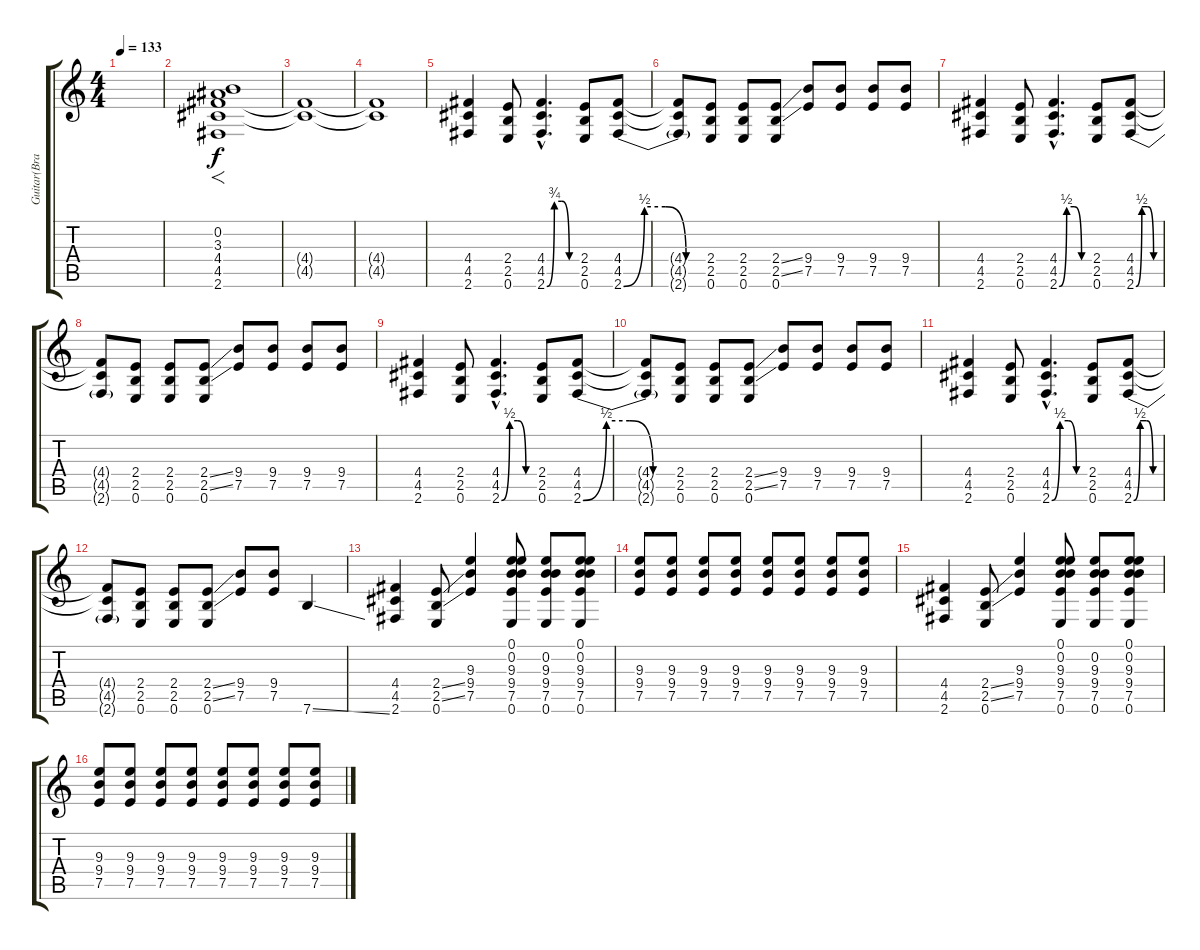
\track ("Guitar(Brazil its the best place)" "Guitar(Bra") {instrument overdrivenguitar}
\staff {score tabs}
\tuning (E4 B3 G3 D3 A2 E2) {hide}
\ts (4 4)
\tempo 133
\clef g2
\ks c
|
(0.2 3.3 4.4 4.5 2.6).1{f} |
(4.4{t} 4.5{t}).1 |
(4.4{t} 4.5{t}).1 |
(4.4 4.5 2.6).4 (2.4 2.5 0.6).8 (4.4{hac} 4.5{hac} 2.6{be (custom 0 0 15 3 30 3 45 0 60 0) hac}).4{d} (2.4 2.5 0.6).8 (4.4 4.5 2.6{be (custom 0 0 15 2 30 2 45 0 60 0)}).8 |
(4.4{t} 4.5{t} 2.6{t}).8 (2.4 2.5 0.6).8 (2.4 2.5 0.6).8 (2.4{ss} 2.5{ss} 0.6).8 (9.4 7.5).8 (9.4 7.5).8 (9.4 7.5).8 (9.4 7.5).8 |
(4.4 4.5 2.6).4 (2.4 2.5 0.6).8 (4.4{hac} 4.5{hac} 2.6{be (custom 0 0 15 2 30 2 45 0 60 0) hac}).4{d} (2.4 2.5 0.6).8 (4.4 4.5 2.6{be (custom 0 0 15 2 30 2 45 0 60 0)}).8 |
(4.4{t} 4.5{t} 2.6{t}).8 (2.4 2.5 0.6).8 (2.4 2.5 0.6).8 (2.4{ss} 2.5{ss} 0.6).8 (9.4 7.5).8 (9.4 7.5).8 (9.4 7.5).8 (9.4 7.5).8 |
(4.4 4.5 2.6).4 (2.4 2.5 0.6).8 (4.4{hac} 4.5{hac} 2.6{be (custom 0 0 15 2 30 2 45 0 60 0) hac}).4{d} (2.4 2.5 0.6).8 (4.4 4.5 2.6{be (custom 0 0 15 2 30 2 45 0 60 0)}).8 |
(4.4{t} 4.5{t} 2.6{t}).8 (2.4 2.5 0.6).8 (2.4 2.5 0.6).8 (2.4{ss} 2.5{ss} 0.6).8 (9.4 7.5).8 (9.4 7.5).8 (9.4 7.5).8 (9.4 7.5).8 |
(4.4 4.5 2.6).4 (2.4 2.5 0.6).8 (4.4{hac} 4.5{hac} 2.6{be (custom 0 0 15 2 30 2 45 0 60 0) hac}).4{d} (2.4 2.5 0.6).8 (4.4 4.5 2.6{be (custom 0 0 15 2 30 2 45 0 60 0)}).8 |
(4.4{t} 4.5{t} 2.6{t}).8 (2.4 2.5 0.6).8 (2.4 2.5 0.6).8 (2.4{ss} 2.5{ss} 0.6).8 (9.4 7.5).8 (9.4 7.5).8 7.6{ss}.4 |
(4.4 4.5 2.6).4 (2.4{ss} 2.5{ss} 0.6).8 (9.3 9.4 7.5).4 (0.1 0.2 9.3 9.4 7.5 0.6).8 (0.2 9.3 9.4 7.5 0.6).8 (0.1 0.2 9.3 9.4 7.5 0.6).8 |
(9.3 9.4 7.5).8 (9.3 9.4 7.5).8 (9.3 9.4 7.5).8 (9.3 9.4 7.5).8 (9.3 9.4 7.5).8 (9.3 9.4 7.5).8 (9.3 9.4 7.5).8 (9.3 9.4 7.5).8 |
(4.4 4.5 2.6).4 (2.4{ss} 2.5{ss} 0.6).8 (9.3 9.4 7.5).4 (0.1 0.2 9.3 9.4 7.5 0.6).8 (0.2 9.3 9.4 7.5 0.6).8 (0.1 0.2 9.3 9.4 7.5 0.6).8 |
(9.3 9.4 7.5).8 (9.3 9.4 7.5).8 (9.3 9.4 7.5).8 (9.3 9.4 7.5).8 (9.3 9.4 7.5).8 (9.3 9.4 7.5).8 (9.3 9.4 7.5).8 (9.3 9.4 7.5).8
